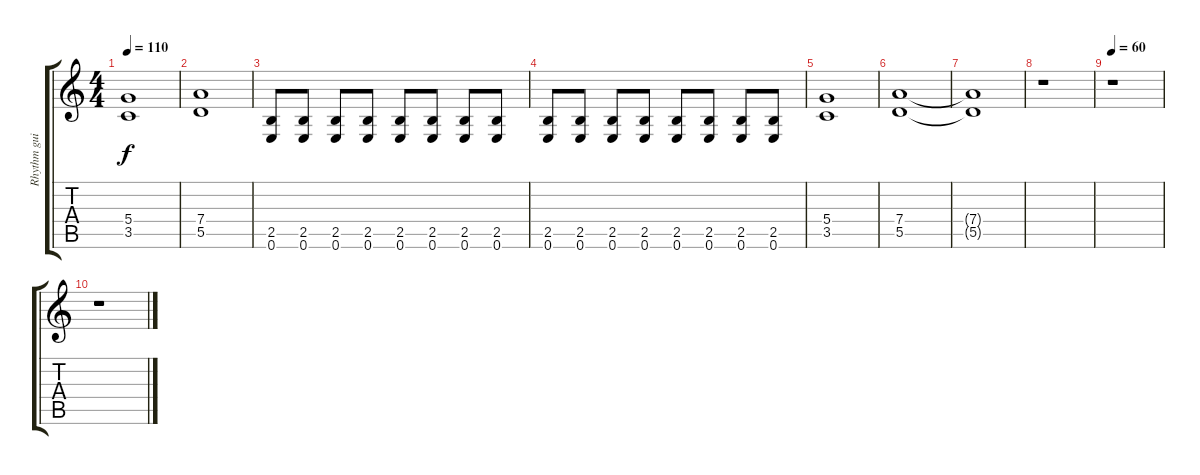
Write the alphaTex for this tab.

\track ("Rhythm guitar" "Rhythm gui") {instrument distortionguitar}
\staff {score tabs}
\tuning (E4 B3 G3 D3 A2 E2) {hide}
\ts (4 4)
\tempo 110
\clef g2
\ks c
(5.4 3.5).1{dy f} |
(7.4 5.5).1 |
(2.5 0.6).8 (2.5 0.6).8 (2.5 0.6).8 (2.5 0.6).8 (2.5 0.6).8 (2.5 0.6).8 (2.5 0.6).8 (2.5 0.6).8 |
(2.5 0.6).8 (2.5 0.6).8 (2.5 0.6).8 (2.5 0.6).8 (2.5 0.6).8 (2.5 0.6).8 (2.5 0.6).8 (2.5 0.6).8 |
(5.4 3.5).1 |
(7.4 5.5).1 |
(7.4{t} 5.5{t}).1 |
r.1 |
\tempo 60
r.1 |
r.1
